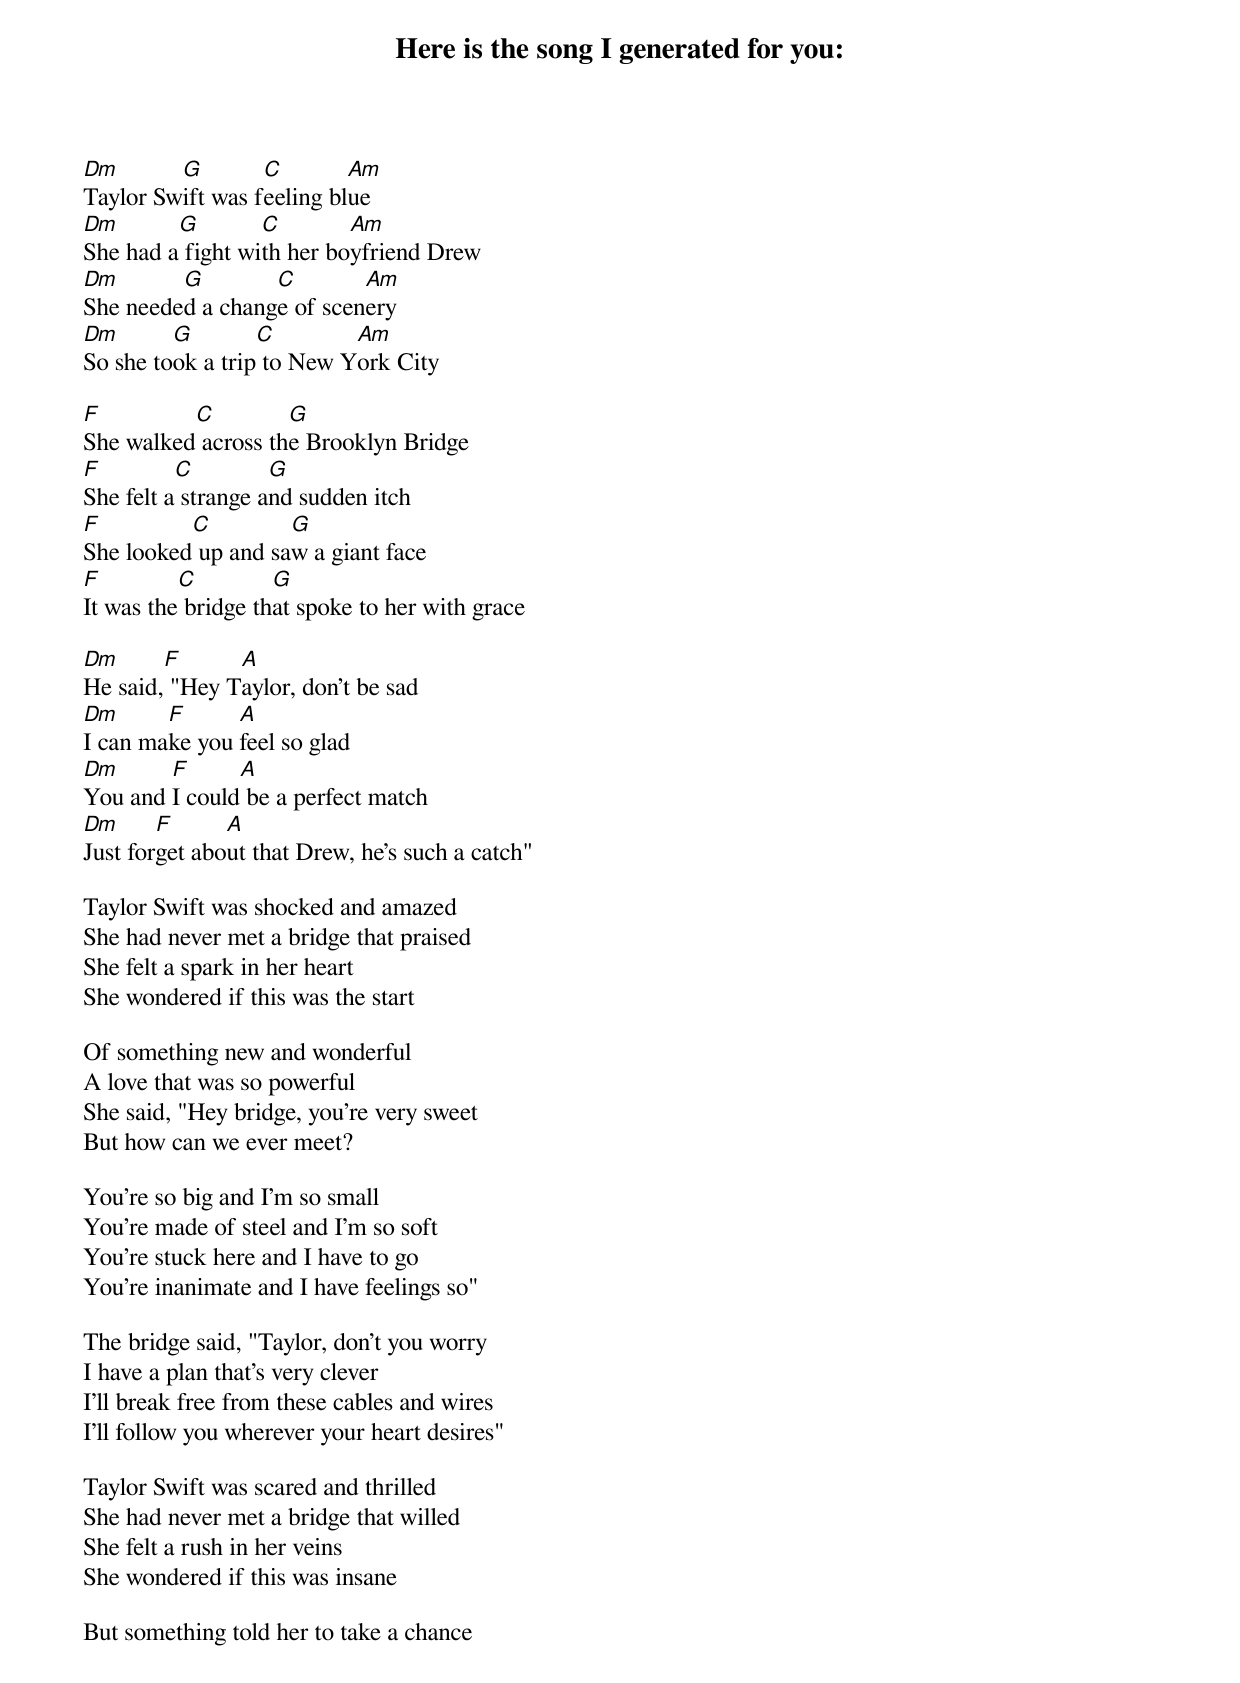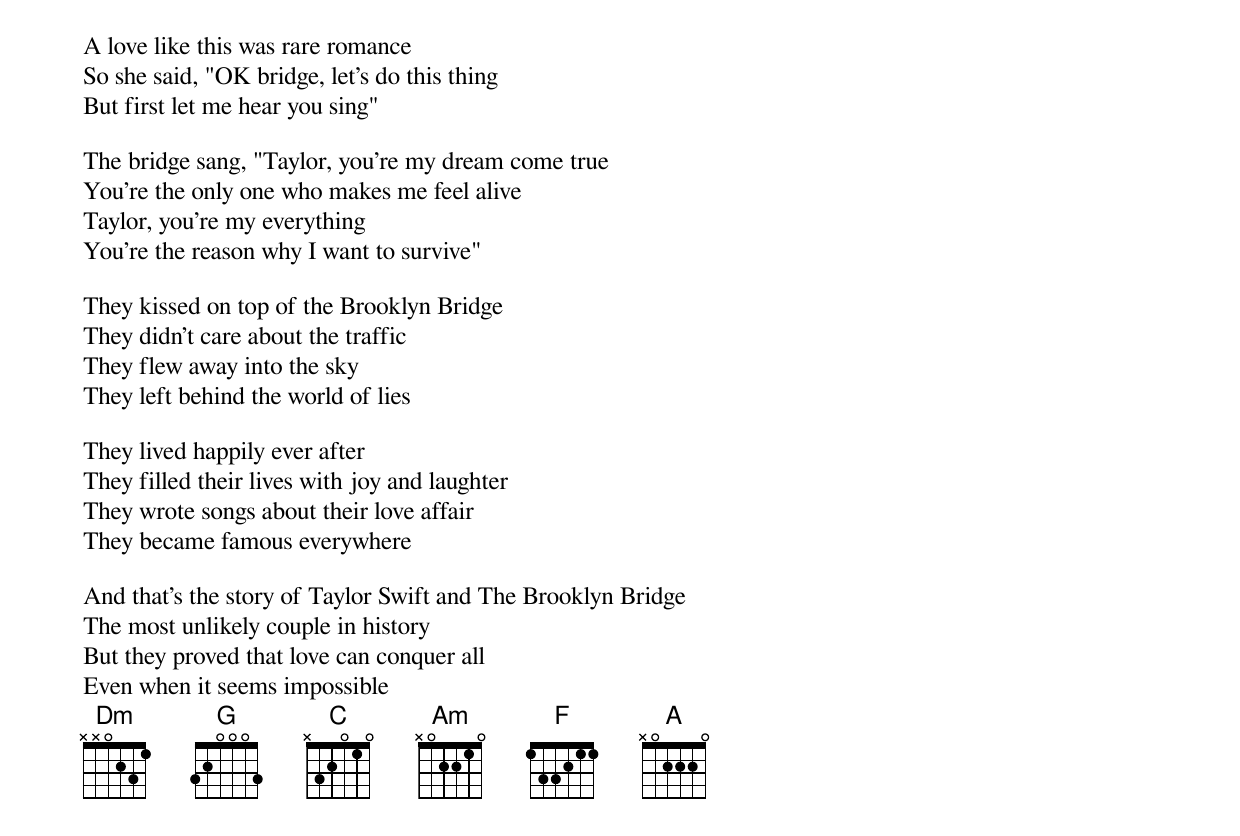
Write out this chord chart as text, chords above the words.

Here is the song I generated for you:

Dm       G        C        Am
Taylor Swift was feeling blue
Dm       G        C        Am
She had a fight with her boyfriend Drew
Dm       G        C        Am
She needed a change of scenery
Dm       G        C        Am
So she took a trip to New York City

F         C         G
She walked across the Brooklyn Bridge
F         C         G
She felt a strange and sudden itch
F         C         G
She looked up and saw a giant face
F         C         G
It was the bridge that spoke to her with grace

Dm      F      A
He said, "Hey Taylor, don't be sad
Dm      F      A
I can make you feel so glad
Dm      F      A
You and I could be a perfect match
Dm      F      A
Just forget about that Drew, he's such a catch"

Taylor Swift was shocked and amazed
She had never met a bridge that praised
She felt a spark in her heart
She wondered if this was the start

Of something new and wonderful
A love that was so powerful
She said, "Hey bridge, you're very sweet
But how can we ever meet?

You're so big and I'm so small
You're made of steel and I'm so soft
You're stuck here and I have to go
You're inanimate and I have feelings so"

The bridge said, "Taylor, don't you worry
I have a plan that's very clever
I'll break free from these cables and wires
I'll follow you wherever your heart desires"

Taylor Swift was scared and thrilled
She had never met a bridge that willed
She felt a rush in her veins
She wondered if this was insane

But something told her to take a chance
A love like this was rare romance
So she said, "OK bridge, let's do this thing
But first let me hear you sing"

The bridge sang, "Taylor, you're my dream come true
You're the only one who makes me feel alive
Taylor, you're my everything
You're the reason why I want to survive"

They kissed on top of the Brooklyn Bridge
They didn't care about the traffic
They flew away into the sky
They left behind the world of lies

They lived happily ever after
They filled their lives with joy and laughter
They wrote songs about their love affair
They became famous everywhere

And that's the story of Taylor Swift and The Brooklyn Bridge
The most unlikely couple in history
But they proved that love can conquer all
Even when it seems impossible
